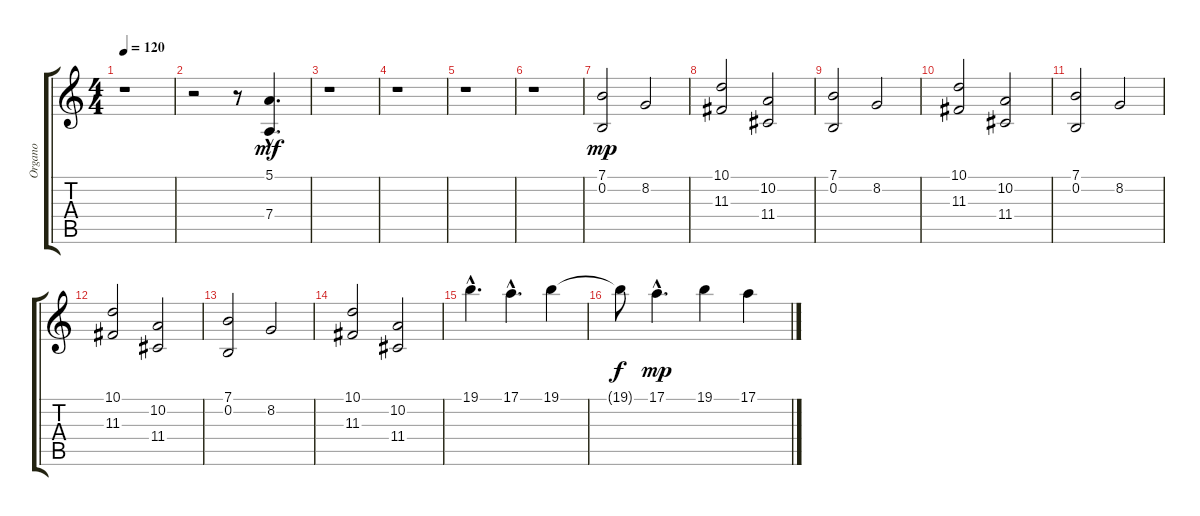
\track ("Organo" "Organo") {instrument drawbarorgan}
\staff {score tabs}
\tuning (E4 B3 G3 D3 A2 E2) {hide}
\ts (4 4)
\tempo 120
\clef g2
\ks c
r.1{dy mp} |
r.2 r.8 (5.1{hac} 7.4{hac}).4{d dy mf} |
r.1 |
r.1 |
r.1 |
r.1 |
(7.1 0.2).2{dy mp} 8.2.2 |
(10.1 11.3).2 (10.2 11.4).2 |
(7.1 0.2).2 8.2.2 |
(10.1 11.3).2 (10.2 11.4).2 |
(7.1 0.2).2 8.2.2 |
(10.1 11.3).2 (10.2 11.4).2 |
(7.1 0.2).2 8.2.2 |
(10.1 11.3).2 (10.2 11.4).2 |
19.1{hac}.4{d} 17.1{hac}.4{d} 19.1.4 |
19.1{t}.8{dy f} 17.1{hac}.4{d dy mp} 19.1.4 17.1.4
